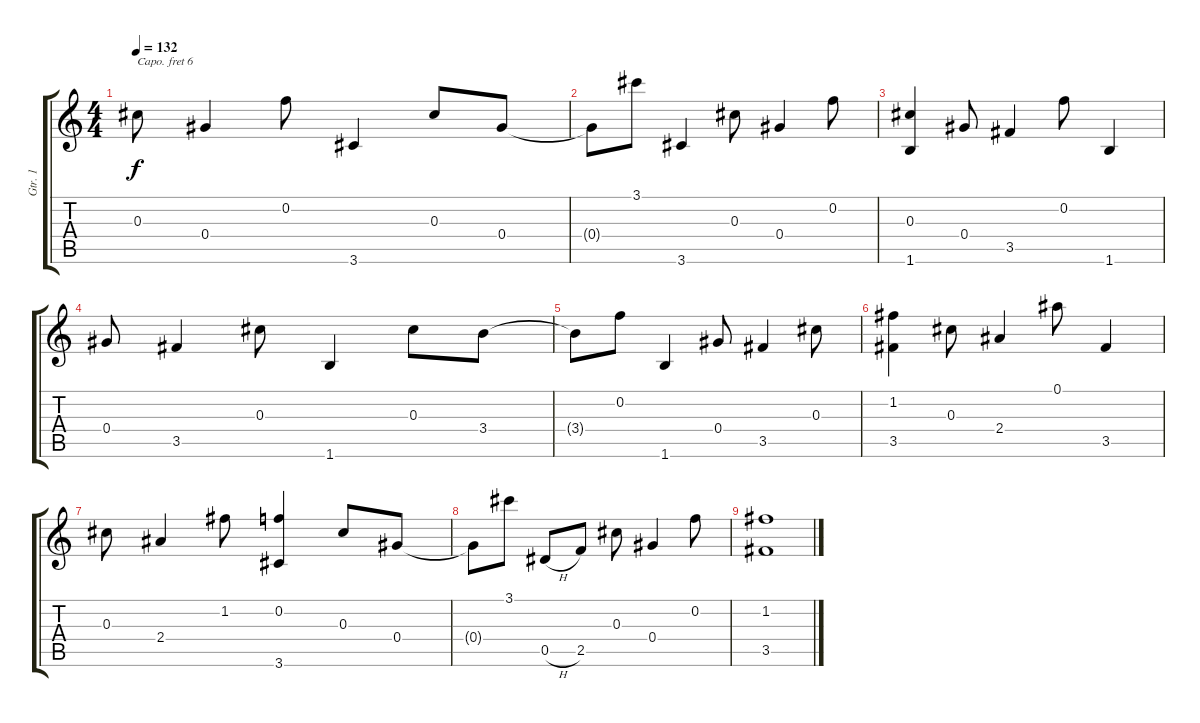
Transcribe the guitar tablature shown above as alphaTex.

\track ("Gtr. 1" "Gtr. 1") {instrument acousticguitarsteel}
\staff {score tabs}
\capo 6
\tuning (E4 B3 G3 D3 A2 E2) {hide}
\ts (4 4)
\tempo 132
\clef g2
\ks c
0.3.8{dy f} 0.4.4 0.2.8 3.6.4 0.3.8 0.4.8 |
0.4{t}.8 3.1.8 3.6.4 0.3.8 0.4.4 0.2.8 |
(0.3 1.6).4 0.4.8 3.5.4 0.2.8 1.6.4 |
0.4.8 3.5.4 0.3.8 1.6.4 0.3.8 3.4.8 |
3.4{t}.8 0.2.8 1.6.4 0.4.8 3.5.4 0.3.8 |
(1.2 3.5).4 0.3.8 2.4.4 0.1.8 3.5.4 |
0.3.8 2.4.4 1.2.8 (0.2 3.6).4 0.3.8 0.4.8 |
0.4{t}.8 3.1.8 0.5{h}.8 2.5.8 0.3.8 0.4.4 0.2.8 |
(1.2 3.5).1
